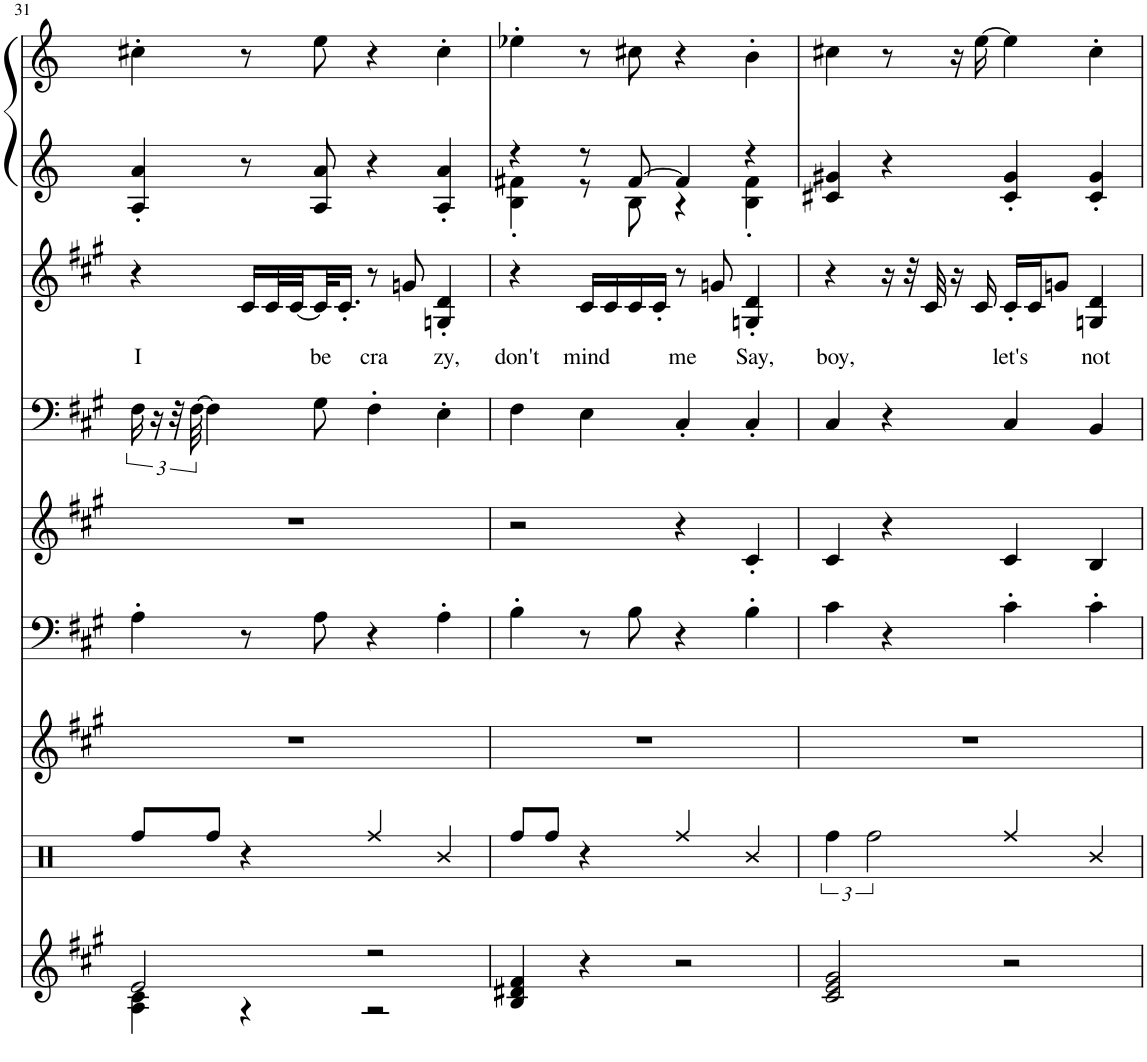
**kern	**kern	**kern	**kern	**kern	**kern	**kern	**text	**kern	**kern
*part8	*part7	*part6	*part5	*part4	*part3	*part2	*part2	*part1	*part1
*staff9	*staff8	*staff7	*staff6	*staff5	*staff4	*staff3	*staff3	*staff2	*staff1
*I"Grand Piano	*I"Percussion	*I"Woodblock	*I"Xylophone	*I"Overdrive Gtr	*I"Tenor Sax	*I"Melodic Drum	*	*I"Marimba, untitled	*
*I'Pno	*	*I'Wd Bl	*I'Xyl.	*	*I'T Sax	*	*	*I'Mar	*
!!LO:PB:g=z
*clefG2	*clefX	*clefG2	*clefF4	*clefG2	*clefF4	*clefG2	*	*clefG2	*clefG2
*	*	*	*	*	*Trd8c14	*	*	*	*
*k[f#c#g#]	*k[]	*k[f#c#g#]	*k[f#c#g#]	*k[f#c#g#]	*k[f#c#g#]	*k[f#c#g#]	*	*k[f#c#g#]	*k[f#c#g#]
*M4/4	*M4/4	*M4/4	*M4/4	*M4/4	*M4/4	*M4/4	*	*M4/4	*M4/4
=31	=31	=31	=31	=31	=31	=31	=31	=31	=31
*^	*	*	*	*	*	*	*	*	*
!	!	!	!	!	!	!	!	!LO:LY:b	!	!
2e/	4A\ 4c#\	8Rff/L	1r	4A'\	1r	24F#\	4r	I	4A/' 4a/'	4cc#X'\
.	.	.	.	.	.	24r	.	.	.	.
.	.	.	.	.	.	48r	.	.	.	.
.	.	.	.	.	.	[48F#\	.	.	.	.
.	.	8Rff/J	.	.	.	4F#\]	.	.	.	.
.	4r	4r	.	8r	.	.	16c#/LL	.	8r	8r
.	.	.	.	.	.	.	32c#/L	.	.	.
.	.	.	.	.	.	.	[32c#/	.	.	.
!	!	!	!	!	!	!	!	!LO:LY:b	!	!
.	.	.	.	8A\	.	8G#\	32c#/J]	be	8A/ 8a/	8ee\
.	.	.	.	.	.	.	16.c#'/JJ	.	.	.
!	!	!	!	!	!	!	!	!LO:LY:b	!	!
2r	2r	4Rff/	.	4r	.	4F#'\	8r	cra	4r	4r
.	.	.	.	.	.	.	8gn/	.	.	.
!	!	!	!	!	!	!	!	!LO:LY:b	!	!
.	.	4R/	.	4A'\	.	4E'\	4Gn/' 4d/'	zy,	4A/' 4a/'	4cc#'\
*v	*v	*	*	*	*	*	*	*	*	*
=32	=32	=32	=32	=32	=32	=32	=32	=32	=32
!	!	!	!	!	!	!	!LO:LY:b	!	!
*	*	*	*	*	*	*	*	*^	*
4B/ 4d#X/ 4f#/	8Rff/L	1r	4B'\	2r	4F#\	4r	don't	4r	4B\' 4f#X\'	4ee-X'\
.	8Rff/J	.	.	.	.	.	.	.	.	.
!	!	!	!	!	!	!	!LO:LY:b	!	!	!
4r	4r	.	8r	.	4E\	16c#/LL	mind	8r	8r	8r
.	.	.	.	.	.	16c#/	.	.	.	.
.	.	.	8B\	.	.	16c#/	.	[8f#/	8B\	8cc#X\
.	.	.	.	.	.	16c#'/JJ	.	.	.	.
!	!	!	!	!	!	!	!LO:LY:b	!	!	!
2r	4Rff/	.	4r	4r	4C#'/	8r	me	4f#/]	4r	4r
.	.	.	.	.	.	8gn/	.	.	.	.
!	!	!	!	!	!	!	!LO:LY:b	!	!	!
.	4R/	.	4B'\	4c#'/	4C#'/	4Gn/' 4d/'	Say,	4r	4B\' 4f#\'	4b'\
=33	=33	=33	=33	=33	=33	=33	=33	=33	=33	=33
!	!	!	!	!	!	!	!LO:LY:b	!	!	!
*	*	*	*	*	*	*	*	*v	*v	*
2c#/ 2e/ 2g#/	6Rff\	1r	4c#\	4c#/	4C#/	4r	boy,	4c#X/ 4g#X/	4cc#X\
.	3Rff\	.	.	.	.	.	.	.	.
.	.	.	4r	4r	4r	16r	.	4r	8r
.	.	.	.	.	.	32r	.	.	.
.	.	.	.	.	.	32c#/	.	.	.
.	.	.	.	.	.	16r	.	.	16r
.	.	.	.	.	.	16c#/	.	.	[16ee\
!	!	!	!	!	!	!	!LO:LY:b	!	!
2r	4Rff/	.	4c#'\	4c#/	4C#/	16c#'/LL	let's	4c#/' 4g#/'	4ee\]
.	.	.	.	.	.	16c#/J	.	.	.
.	.	.	.	.	.	8gn/J	.	.	.
!	!	!	!	!	!	!	!LO:LY:b	!	!
.	4R/	.	4c#'\	4B/	4BB/	4Gn/ 4d/	not	4c#/' 4g#/'	4cc#'\
=	=	=	=	=	=	=	=	=	=
*-	*-	*-	*-	*-	*-	*-	*-	*-	*-
